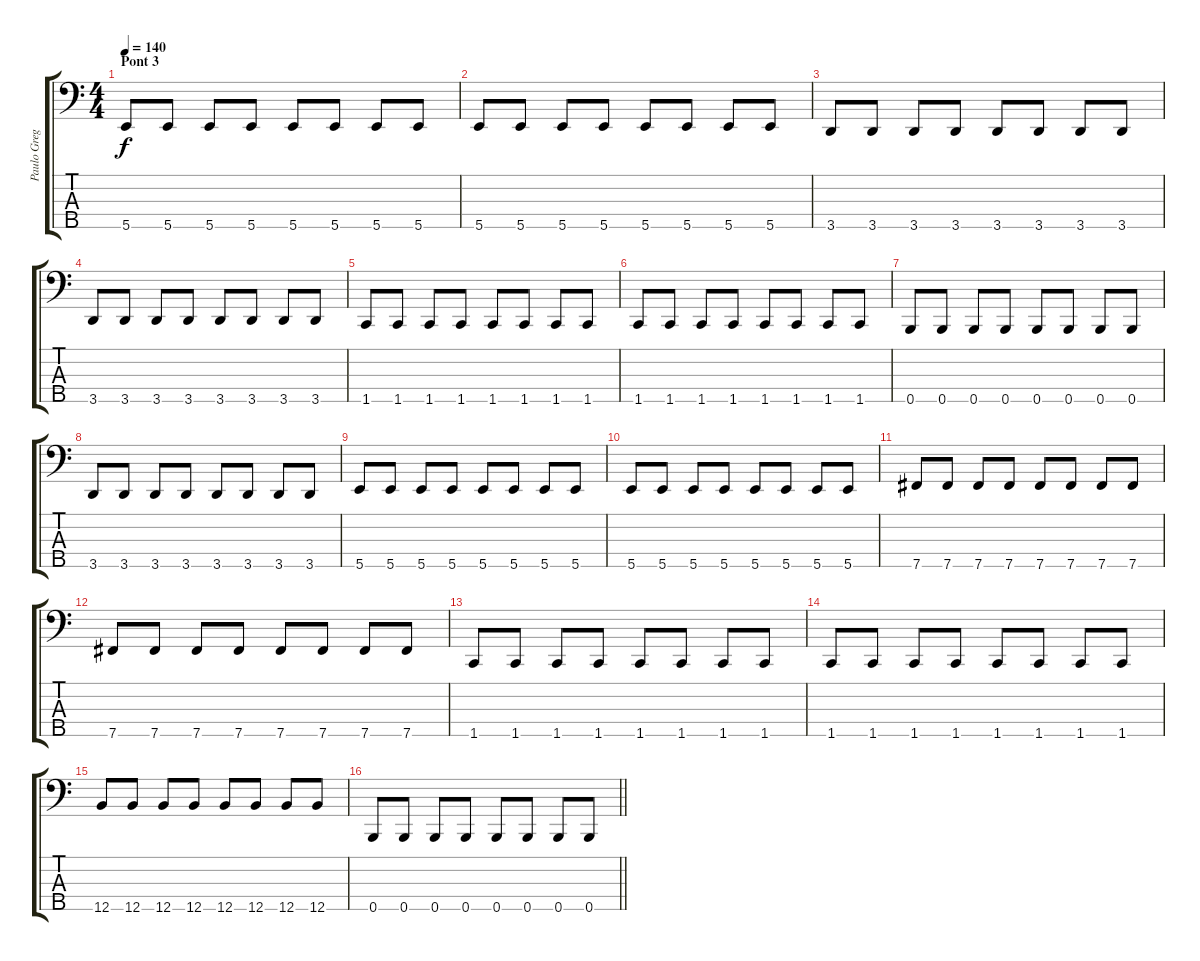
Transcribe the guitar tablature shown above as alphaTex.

\track ("Paulo Gregoletto" "Paulo Greg") {instrument electricbassfinger}
\staff {score tabs}
\tuning (G2 D2 A1 E1 B0) {hide}
\ts (4 4)
\section ("" "Pont 3")
\tempo 140
\clef f4
\ks c
5.5.8{dy f} 5.5.8 5.5.8 5.5.8 5.5.8 5.5.8 5.5.8 5.5.8 |
5.5.8 5.5.8 5.5.8 5.5.8 5.5.8 5.5.8 5.5.8 5.5.8 |
3.5.8 3.5.8 3.5.8 3.5.8 3.5.8 3.5.8 3.5.8 3.5.8 |
3.5.8 3.5.8 3.5.8 3.5.8 3.5.8 3.5.8 3.5.8 3.5.8 |
1.5.8 1.5.8 1.5.8 1.5.8 1.5.8 1.5.8 1.5.8 1.5.8 |
1.5.8 1.5.8 1.5.8 1.5.8 1.5.8 1.5.8 1.5.8 1.5.8 |
0.5.8 0.5.8 0.5.8 0.5.8 0.5.8 0.5.8 0.5.8 0.5.8 |
3.5.8 3.5.8 3.5.8 3.5.8 3.5.8 3.5.8 3.5.8 3.5.8 |
5.5.8 5.5.8 5.5.8 5.5.8 5.5.8 5.5.8 5.5.8 5.5.8 |
5.5.8 5.5.8 5.5.8 5.5.8 5.5.8 5.5.8 5.5.8 5.5.8 |
7.5.8 7.5.8 7.5.8 7.5.8 7.5.8 7.5.8 7.5.8 7.5.8 |
7.5.8 7.5.8 7.5.8 7.5.8 7.5.8 7.5.8 7.5.8 7.5.8 |
1.5.8 1.5.8 1.5.8 1.5.8 1.5.8 1.5.8 1.5.8 1.5.8 |
1.5.8 1.5.8 1.5.8 1.5.8 1.5.8 1.5.8 1.5.8 1.5.8 |
12.5.8 12.5.8 12.5.8 12.5.8 12.5.8 12.5.8 12.5.8 12.5.8 |
\barLineRight lightlight
0.5.8 0.5.8 0.5.8 0.5.8 0.5.8 0.5.8 0.5.8 0.5.8
